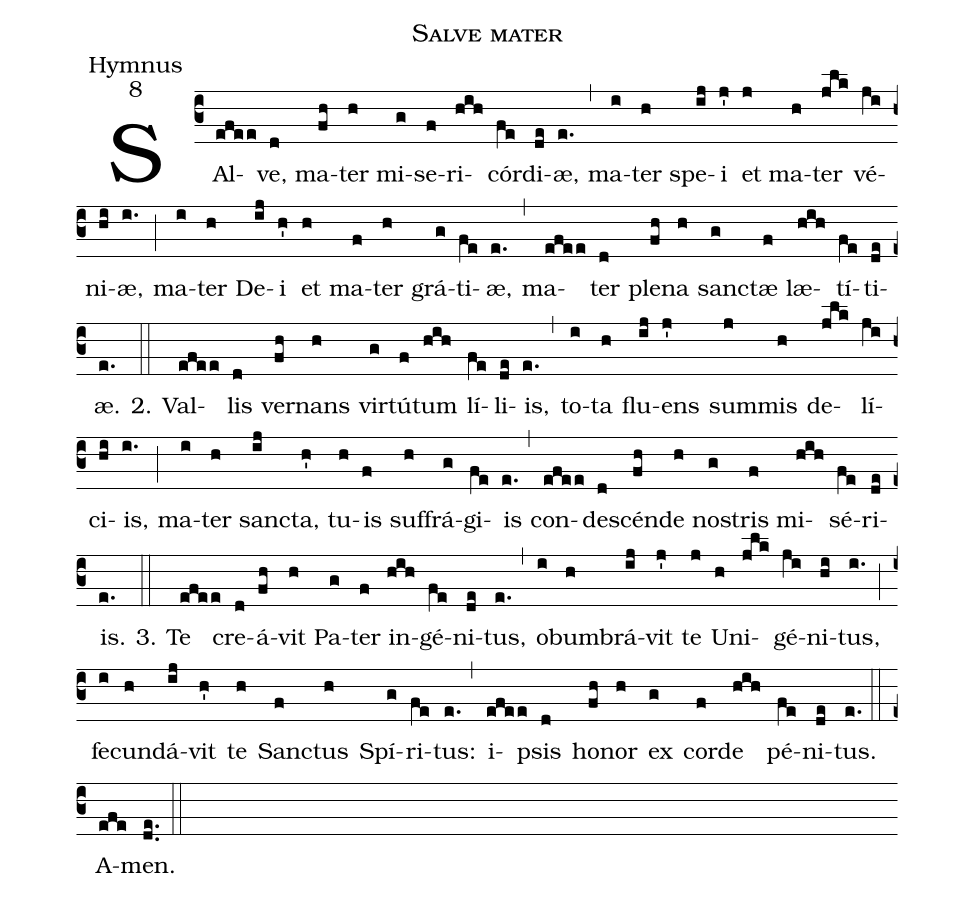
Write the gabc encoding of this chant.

name:Salve mater;
office-part:Hymnus;
mode:8;
%%
(c3)SAl(efee)ve,(d) ma(fh)ter(h) mi(g)se(f)ri(hih)cór(fe)di(de)æ,(e.) (,)
ma(i)ter(h) spe(ij)i(j') et(j) ma(h)ter(jlk) vé(ji)ni(hi)æ,(i.) (;)
ma(i)ter(h) De(ij)i(h') et(h) ma(f)ter(h) grá(g)ti(fe)æ,(e.) (,)
ma(efee)ter(d) ple(fh)na(h) san(g)ctæ(f) læ(hih)tí(fe)ti(de)æ.(e.)
2.(::) Val(efee)lis(d) ver(fh)nans(h) vir(g)tú(f)tum(hih) lí(fe)li(de)is,(e.) (,)
to(i)ta(h) flu(ij)ens(j') sum(j)mis(h) de(jlk)lí(ji)ci(hi)is,(i.) (;)
ma(i)ter(h) san(ij)cta,(h') tu(h)is(f) suf(h)frá(g)gi(fe)is(e.) (,)
con(efee)de(d)scén(fh)de(h) no(g)stris(f) mi(hih)sé(fe)ri(de)is.(e.)
3.(::) Te(efee) cre(d)á(fh)vit(h) Pa(g)ter(f) in(hih)gé(fe)ni(de)tus,(e.) (,)
ob(i)um(h)brá(ij)vit(j') te(j) U(h)ni(jlk)gé(ji)ni(hi)tus,(i.) (;)
fe(i)cun(h)dá(ij)vit(h') te(h) San(f)ctus(h) Spí(g)ri(fe)tus:(e.) (,)
i(efee)psis(d) ho(fh)nor(h) ex(g) cor(f)de(hih) pé(fe)ni(de)tus.(e.) (::)
A(efe)men.(de..) (::)
